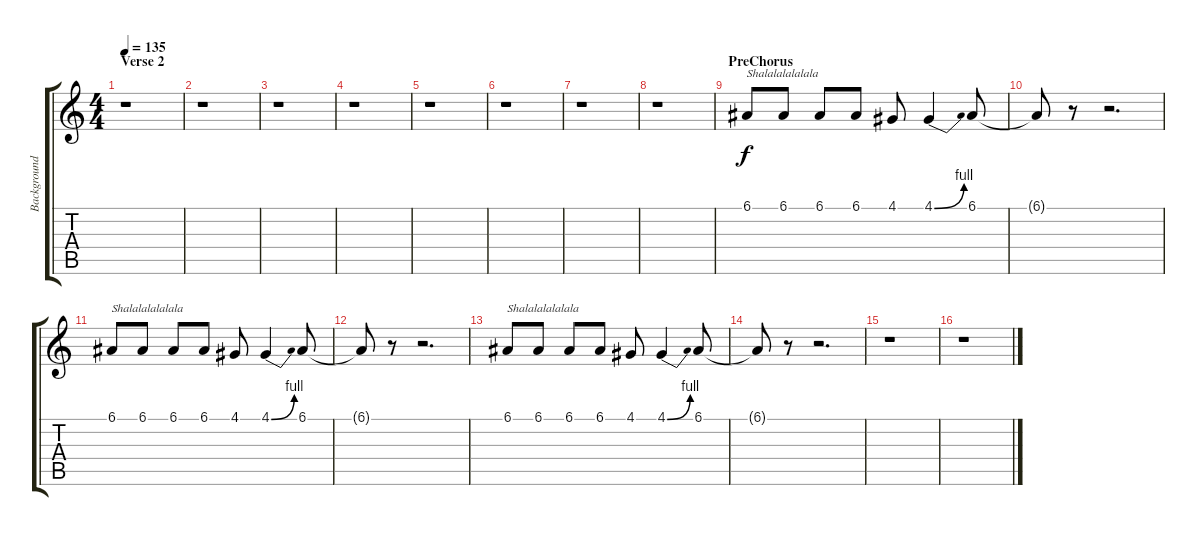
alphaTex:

\track ("Background Vocals" "Background") {instrument sopranosax}
\staff {score tabs}
\tuning (E4 B3 G3 D3 A2 E2) {hide}
\ts (4 4)
\section ("" "Verse 2")
\tempo 135
\clef g2
\ks c
r.1{dy f} |
r.1 |
r.1 |
r.1 |
r.1 |
r.1 |
r.1 |
r.1 |
\section ("" "PreChorus")
6.1.8{txt "Shalalalalalala"} 6.1.8 6.1.8 6.1.8 4.1.8 4.1{be (bend 0 0 60 4)}.4 6.1.8 |
6.1{t}.8 r.8 r.2{d} |
6.1.8{txt "Shalalalalalala"} 6.1.8 6.1.8 6.1.8 4.1.8 4.1{be (bend 0 0 60 4)}.4 6.1.8 |
6.1{t}.8 r.8 r.2{d} |
6.1.8{txt "Shalalalalalala"} 6.1.8 6.1.8 6.1.8 4.1.8 4.1{be (bend 0 0 60 4)}.4 6.1.8 |
6.1{t}.8 r.8 r.2{d} |
r.1 |
r.1
